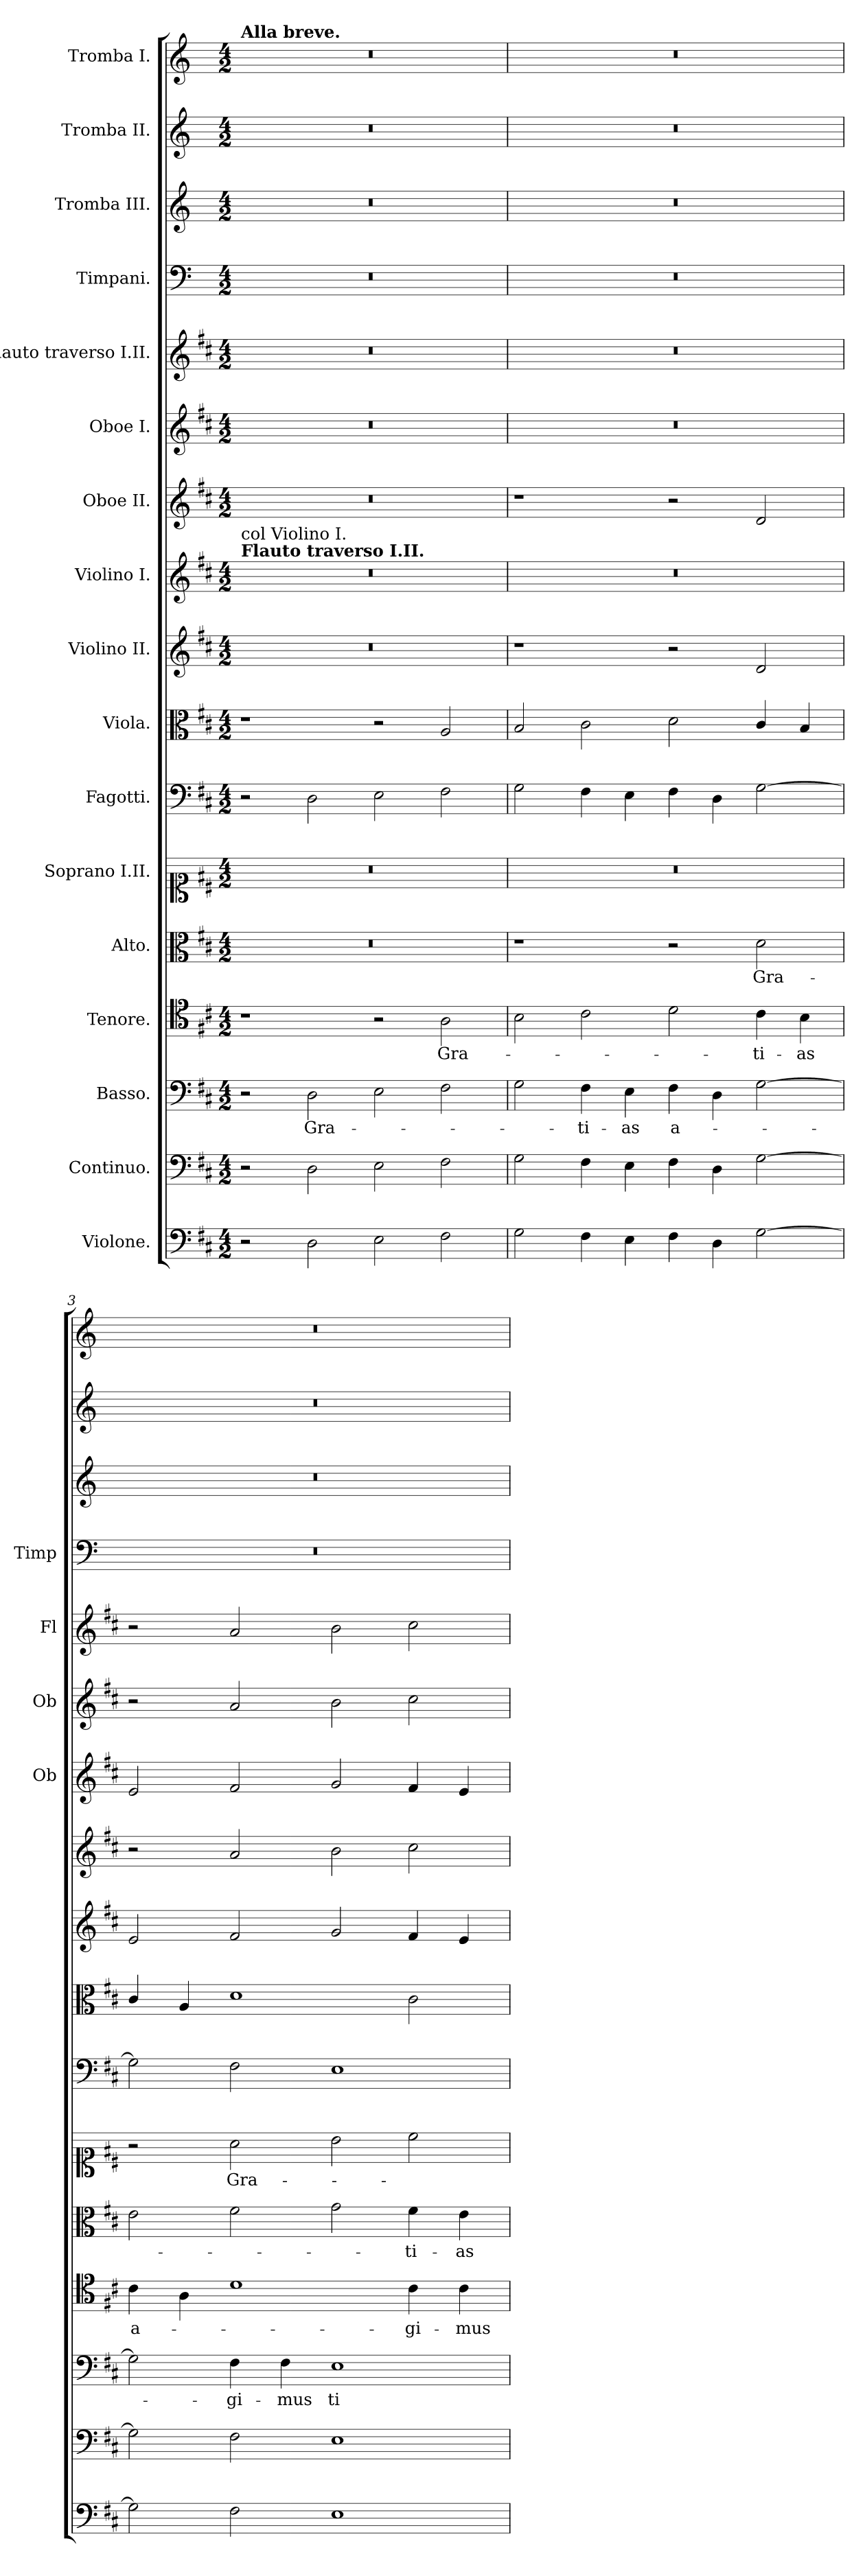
**kern	**dynam	**kern	**dynam	**kern	**text	**dynam	**kern	**text	**dynam	**kern	**text	**dynam	**kern	**text	**dynam	**kern	**dynam	**kern	**dynam	**kern	**dynam	**kern	**dynam	**kern	**dynam	**kern	**dynam	**kern	**dynam	**kern	**kern	**kern	**kern
*part17	*part17	*part16	*part16	*part15	*part15	*part15	*part14	*part14	*part14	*part13	*part13	*part13	*part12	*part12	*part12	*part11	*part11	*part10	*part10	*part9	*part9	*part8	*part8	*part7	*part7	*part6	*part6	*part5	*part5	*part4	*part3	*part2	*part1
*staff17	*staff17	*staff16	*staff16	*staff15	*staff15	*staff15	*staff14	*staff14	*staff14	*staff13	*staff13	*staff13	*staff12	*staff12	*staff12	*staff11	*staff11	*staff10	*staff10	*staff9	*staff9	*staff8	*staff8	*staff7	*staff7	*staff6	*staff6	*staff5	*staff5	*staff4	*staff3	*staff2	*staff1
*I"Violone.	*	*I"Continuo.	*	*I"Basso.	*	*	*I"Tenore.	*	*	*I"Alto.	*	*	*I"Soprano I.II.	*	*	*I"Fagotti.	*	*I"Viola.	*	*I"Violino II.	*	*I"Violino I.	*	*I"Oboe II.	*	*I"Oboe I.	*	*I"Flauto traverso I.II.	*	*I"Timpani.	*I"Tromba III.	*I"Tromba II.	*I"Tromba I.
*	*	*	*	*	*	*	*	*	*	*	*	*	*	*	*	*	*	*	*	*	*	*	*	*I'Ob	*	*I'Ob	*	*I'Fl	*	*I'Timp	*	*	*
*clefF4	*	*clefF4	*	*clefF4	*	*	*clefC4	*	*	*clefC3	*	*	*clefC1	*	*	*clefF4	*	*clefC3	*	*clefG2	*	*clefG2	*	*clefG2	*	*clefG2	*	*clefG2	*	*clefF4	*clefG2	*clefG2	*clefG2
*ITrd7c12	*	*	*	*	*	*	*	*	*	*	*	*	*	*	*	*	*	*	*	*	*	*	*	*	*	*	*	*	*	*ITrd-1c-2	*ITrd-1c-2	*ITrd-1c-2	*ITrd-1c-2
*k[f#c#]	*	*k[f#c#]	*	*k[f#c#]	*	*	*k[f#c#]	*	*	*k[f#c#]	*	*	*k[f#c#]	*	*	*k[f#c#]	*	*k[f#c#]	*	*k[f#c#]	*	*k[f#c#]	*	*k[f#c#]	*	*k[f#c#]	*	*k[f#c#]	*	*k[f#c#]	*k[f#c#]	*k[f#c#]	*k[f#c#]
*M4/2	*	*M4/2	*	*M4/2	*	*	*M4/2	*	*	*M4/2	*	*	*M4/2	*	*	*M4/2	*	*M4/2	*	*M4/2	*	*M4/2	*	*M4/2	*	*M4/2	*	*M4/2	*	*M4/2	*M4/2	*M4/2	*M4/2
=1	=1	=1	=1	=1	=1	=1	=1	=1	=1	=1	=1	=1	=1	=1	=1	=1	=1	=1	=1	=1	=1	=1	=1	=1	=1	=1	=1	=1	=1	=1	=1	=1	=1
!	!	!	!	!	!	!	!	!	!	!	!	!	!	!	!	!	!	!	!	!	!	!	!	!	!	!	!	!	!	!	!	!	!LO:TX:a:B:t=Alla breve.
!	!	!	!	!	!	!	!	!	!	!	!	!	!	!	!	!	!	!	!	!	!	!LO:TX:a:B:t=Flauto traverso I.II.	!	!	!	!	!	!	!	!	!	!	!
!	!	!	!	!	!	!	!	!	!	!	!	!	!	!	!	!	!	!	!	!	!	!LO:TX:a:t=col Violino I.	!	!	!	!	!	!	!	!	!	!	!
2r	.	2r	.	2r	.	.	1r	.	.	0r	.	.	0r	.	.	2r	.	1r	.	0r	.	0r	.	0r	.	0r	.	0r	.	0r	0r	0r	0r
!	!LO:DY:b	!	!LO:DY:b	!	!LO:LY:b	!LO:DY:a	!	!	!	!	!	!	!	!	!	!	!LO:DY:b	!	!	!	!	!	!	!	!	!	!	!	!	!	!	!	!
2DD\	other-dynamics	2D\	other-dynamics	2D\	Gra-	other-dynamics	.	.	.	.	.	.	.	.	.	2D\	other-dynamics	.	.	.	.	.	.	.	.	.	.	.	.	.	.	.	.
2EE\	.	2E\	.	2E\	.	.	2r	.	.	.	.	.	.	.	.	2E\	.	2r	.	.	.	.	.	.	.	.	.	.	.	.	.	.	.
!	!	!	!	!	!	!	!	!LO:LY:b	!LO:DY:a	!	!	!	!	!	!	!	!	!	!LO:DY:b	!	!	!	!	!	!	!	!	!	!	!	!	!	!
2FF#\	.	2F#\	.	2F#\	.	.	2A\	Gra-	other-dynamics	.	.	.	.	.	.	2F#\	.	2A/	other-dynamics	.	.	.	.	.	.	.	.	.	.	.	.	.	.
=2	=2	=2	=2	=2	=2	=2	=2	=2	=2	=2	=2	=2	=2	=2	=2	=2	=2	=2	=2	=2	=2	=2	=2	=2	=2	=2	=2	=2	=2	=2	=2	=2	=2
2GG\	.	2G\	.	2G\	.	.	2B\	.	.	1r	.	.	0r	.	.	2G\	.	2B/	.	1r	.	0r	.	1r	.	0r	.	0r	.	0r	0r	0r	0r
!	!	!	!	!	!LO:LY:b	!	!	!	!	!	!	!	!	!	!	!	!	!	!	!	!	!	!	!	!	!	!	!	!	!	!	!	!
4FF#\	.	4F#\	.	4F#\	ti-	.	2c#\	.	.	.	.	.	.	.	.	4F#\	.	2c#\	.	.	.	.	.	.	.	.	.	.	.	.	.	.	.
!	!	!	!	!	!LO:LY:b	!	!	!	!	!	!	!	!	!	!	!	!	!	!	!	!	!	!	!	!	!	!	!	!	!	!	!	!
4EE\	.	4E\	.	4E\	-as	.	.	.	.	.	.	.	.	.	.	4E\	.	.	.	.	.	.	.	.	.	.	.	.	.	.	.	.	.
!	!	!	!	!	!LO:LY:b	!	!	!	!	!	!	!	!	!	!	!	!	!	!	!	!	!	!	!	!	!	!	!	!	!	!	!	!
4FF#\	.	4F#\	.	4F#\	a-	.	2d\	.	.	2r	.	.	.	.	.	4F#\	.	2d\	.	2r	.	.	.	2r	.	.	.	.	.	.	.	.	.
4DD\	.	4D\	.	4D\	.	.	.	.	.	.	.	.	.	.	.	4D\	.	.	.	.	.	.	.	.	.	.	.	.	.	.	.	.	.
!	!	!	!	!	!	!	!	!LO:LY:b	!	!	!LO:LY:b	!LO:DY:a	!	!	!	!	!	!	!	!	!LO:DY:b	!	!	!	!LO:DY:b	!	!	!	!	!	!	!	!
[2GG\	.	[2G\	.	[2G\	.	.	4c#\	ti-	.	2d\	Gra-	other-dynamics	.	.	.	[2G\	.	4c#/	.	2d/	other-dynamics	.	.	2d/	other-dynamics	.	.	.	.	.	.	.	.
!	!	!	!	!	!	!	!	!LO:LY:b	!	!	!	!	!	!	!	!	!	!	!	!	!	!	!	!	!	!	!	!	!	!	!	!	!
.	.	.	.	.	.	.	4B\	-as	.	.	.	.	.	.	.	.	.	4B/	.	.	.	.	.	.	.	.	.	.	.	.	.	.	.
=3	=3	=3	=3	=3	=3	=3	=3	=3	=3	=3	=3	=3	=3	=3	=3	=3	=3	=3	=3	=3	=3	=3	=3	=3	=3	=3	=3	=3	=3	=3	=3	=3	=3
!	!	!	!	!	!	!	!	!LO:LY:b	!	!	!	!	!	!	!	!	!	!	!	!	!	!	!	!	!	!	!	!	!	!	!	!	!
2GG\]	.	2G\]	.	2G\]	.	.	4c#\	a-	.	2e\	.	.	2r	.	.	2G\]	.	4c#/	.	2e/	.	2r	.	2e/	.	2r	.	2r	.	0r	0r	0r	0r
.	.	.	.	.	.	.	4A\	.	.	.	.	.	.	.	.	.	.	4A/	.	.	.	.	.	.	.	.	.	.	.	.	.	.	.
!	!	!	!	!	!LO:LY:b	!	!	!	!	!	!	!	!	!LO:LY:b	!LO:DY:a	!	!	!	!	!	!	!	!LO:DY:b	!	!	!	!LO:DY:b	!	!LO:DY:b	!	!	!	!
2FF#\	.	2F#\	.	4F#\	-gi-	.	1d	.	.	2f#\	.	.	2a\	Gra-	other-dynamics	2F#\	.	1d	.	2f#/	.	2a/	other-dynamics	2f#/	.	2a/	other-dynamics	2a/	other-dynamics	.	.	.	.
!	!	!	!	!	!LO:LY:b	!	!	!	!	!	!	!	!	!	!	!	!	!	!	!	!	!	!	!	!	!	!	!	!	!	!	!	!
.	.	.	.	4F#\	-mus	.	.	.	.	.	.	.	.	.	.	.	.	.	.	.	.	.	.	.	.	.	.	.	.	.	.	.	.
!	!	!	!	!	!LO:LY:b	!	!	!	!	!	!	!	!	!	!	!	!	!	!	!	!	!	!	!	!	!	!	!	!	!	!	!	!
1EE	.	1E	.	1E	ti-	.	.	.	.	2g\	.	.	2b\	.	.	1E	.	.	.	2g/	.	2b\	.	2g/	.	2b\	.	2b\	.	.	.	.	.
!	!	!	!	!	!	!	!	!LO:LY:b	!	!	!LO:LY:b	!	!	!	!	!	!	!	!	!	!	!	!	!	!	!	!	!	!	!	!	!	!
.	.	.	.	.	.	.	4c#\	-gi-	.	4f#\	ti-	.	2cc#\	.	.	.	.	2c#\	.	4f#/	.	2cc#\	.	4f#/	.	2cc#\	.	2cc#\	.	.	.	.	.
!	!	!	!	!	!	!	!	!LO:LY:b	!	!	!LO:LY:b	!	!	!	!	!	!	!	!	!	!	!	!	!	!	!	!	!	!	!	!	!	!
.	.	.	.	.	.	.	4c#\	-mus	.	4e\	-as	.	.	.	.	.	.	.	.	4e/	.	.	.	4e/	.	.	.	.	.	.	.	.	.
=	=	=	=	=	=	=	=	=	=	=	=	=	=	=	=	=	=	=	=	=	=	=	=	=	=	=	=	=	=	=	=	=	=
*-	*-	*-	*-	*-	*-	*-	*-	*-	*-	*-	*-	*-	*-	*-	*-	*-	*-	*-	*-	*-	*-	*-	*-	*-	*-	*-	*-	*-	*-	*-	*-	*-	*-
